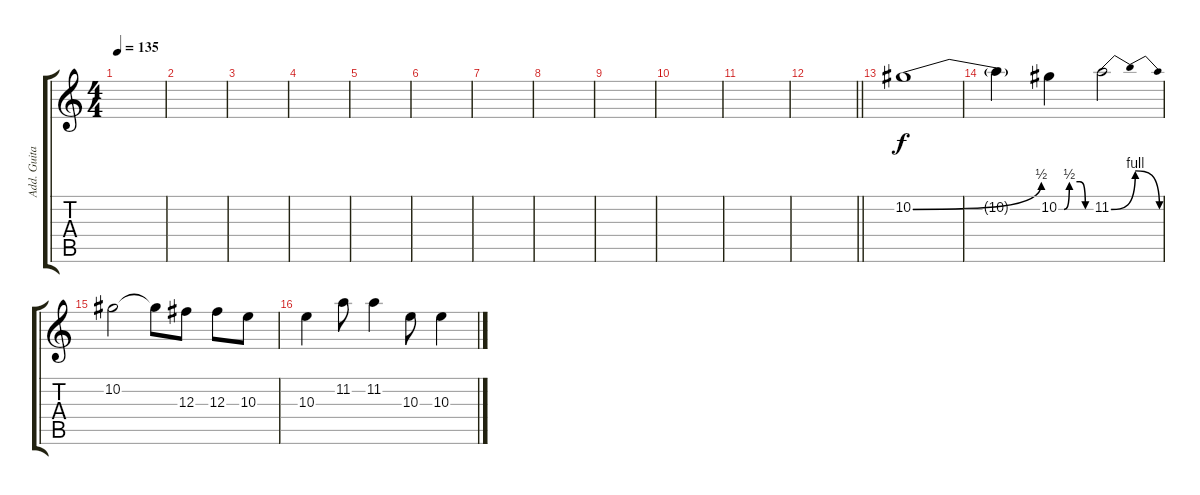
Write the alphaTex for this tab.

\track ("Add. Guitar 1" "Add. Guita") {instrument distortionguitar}
\staff {score tabs}
\tuning (Eb4 Bb3 Gb3 Db3 Ab2 Db2) {hide}
\ts (4 4)
\tempo 135
\clef g2
\ks c
|
|
|
|
|
|
|
|
|
|
|
\barLineRight lightlight
|
\section ("" "")
10.2{be (bend 0 0 60 2)}.1 |
10.2{t}.4 10.2{be (custom 0 0 10 0 20 2 40 2 50 0 60 0)}.4 11.2{be (bendrelease 0 0 15 4 45 4 60 0)}.2 |
10.2.2 10.2{t}.8 12.3.8 12.3.8 10.3.8 |
10.3.4 11.2.8 11.2.4 10.3.8 10.3.4
